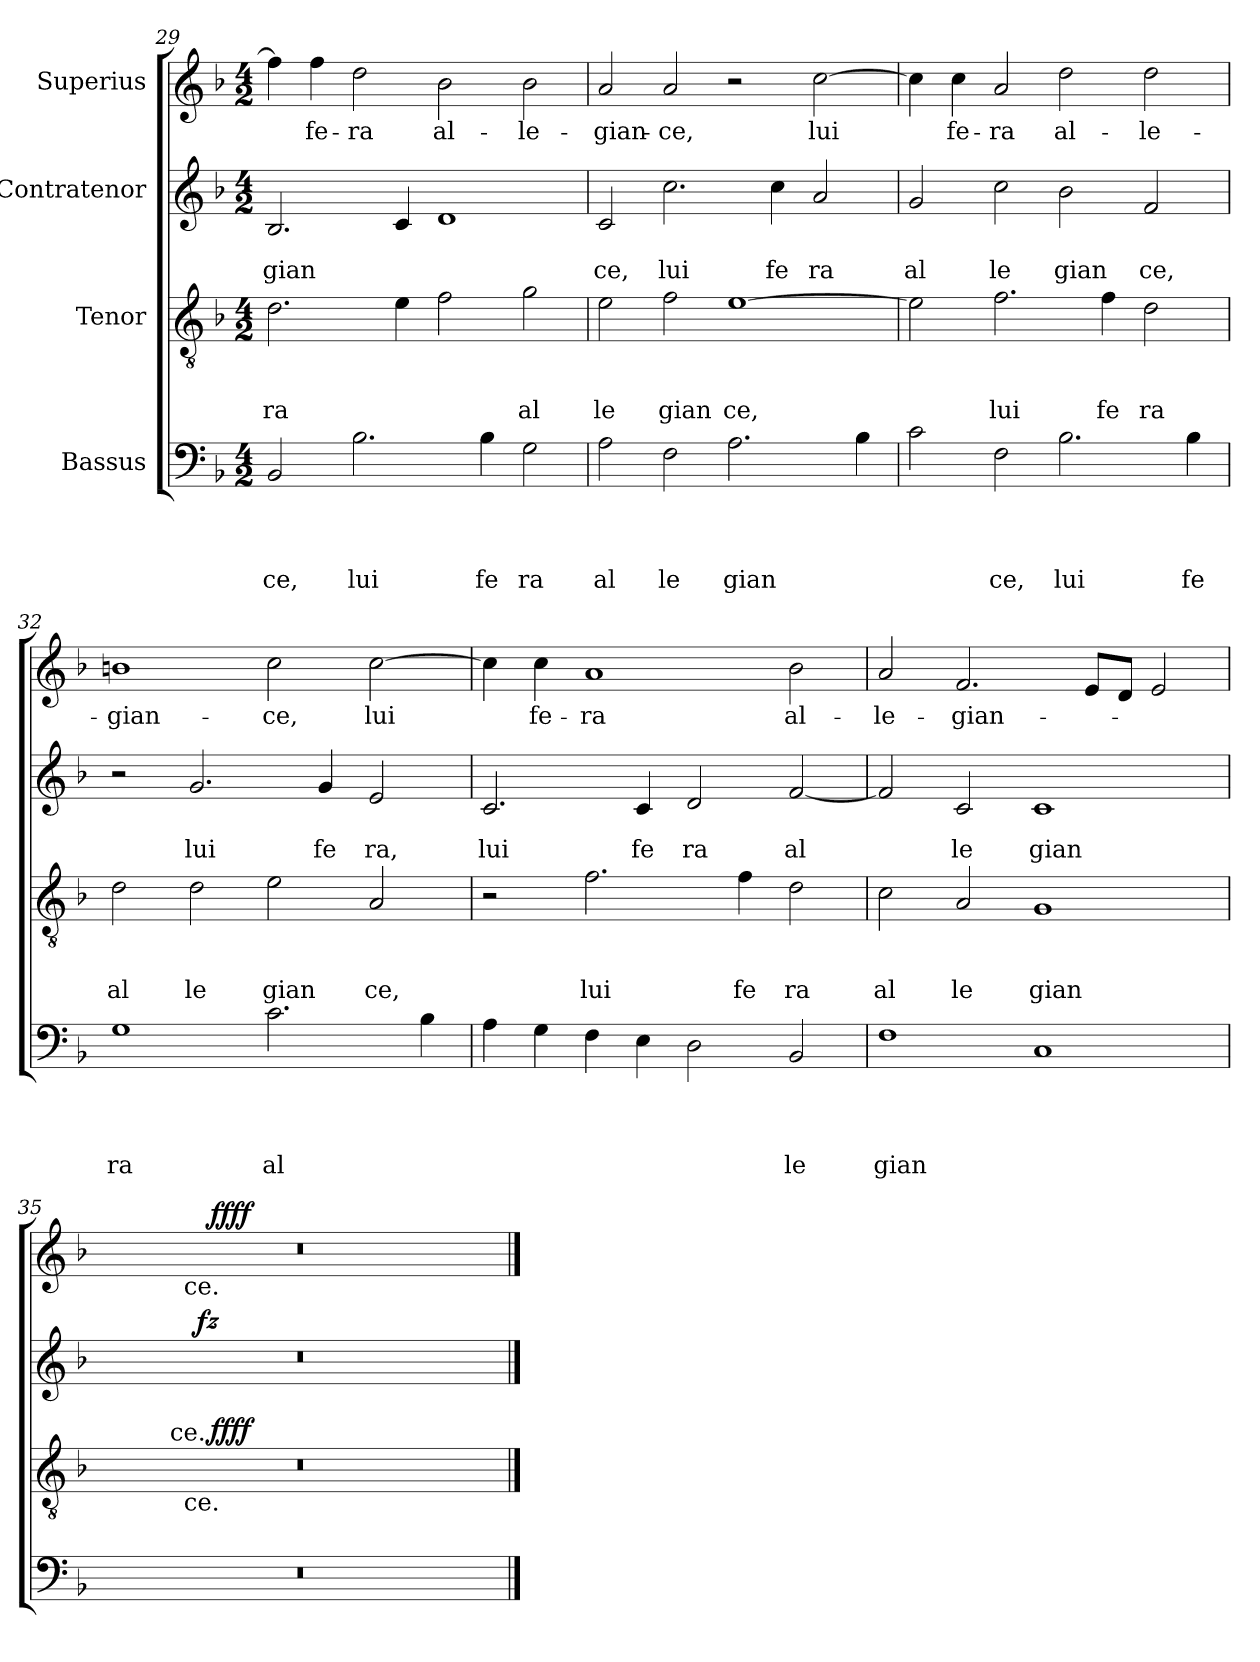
**kern	**text	**text	**text	**text	**kern	**text	**text	**text	**dynam	**kern	**text	**text	**dynam	**kern	**text	**dynam
*part4	*part4	*part4	*part4	*part4	*part3	*part3	*part3	*part3	*part3	*part2	*part2	*part2	*part2	*part1	*part1	*part1
*staff4	*staff4	*staff4	*staff4	*staff4	*staff3	*staff3	*staff3	*staff3	*staff3	*staff2	*staff2	*staff2	*staff2	*staff1	*staff1	*staff1
*I"Bassus	*	*	*	*	*I"Tenor	*	*	*	*	*I"Contratenor	*	*	*	*I"Superius	*	*
*clefF4	*	*	*	*	*clefGv2	*	*	*	*	*clefG2	*	*	*	*clefG2	*	*
*k[b-]	*	*	*	*	*k[b-]	*	*	*	*	*k[b-]	*	*	*	*k[b-]	*	*
*F:	*	*	*	*	*F:	*	*	*	*	*F:	*	*	*	*F:	*	*
*M4/2	*	*	*	*	*M4/2	*	*	*	*	*M4/2	*	*	*	*M4/2	*	*
=29	=29	=29	=29	=29	=29	=29	=29	=29	=29	=29	=29	=29	=29	=29	=29	=29
!	!	!	!	!LO:LY:b	!	!	!	!LO:LY:b	!	!	!	!LO:LY:b	!	!	!	!
2BB-/	.	.	.	ce,	2.d\	.	.	ra	.	2.B-/	.	gian	.	4ff\]	.	.
!	!	!	!	!	!	!	!	!	!	!	!	!	!	!	!LO:LY:b	!
.	.	.	.	.	.	.	.	.	.	.	.	.	.	4ff\	fe-	.
!	!	!	!	!LO:LY:b	!	!	!	!	!	!	!	!	!	!	!LO:LY:b	!
2.B-\	.	.	.	lui	.	.	.	.	.	.	.	.	.	2dd\	-ra	.
.	.	.	.	.	4e\	.	.	.	.	4c/	.	.	.	.	.	.
!	!	!	!	!	!	!	!	!	!	!	!	!	!	!	!LO:LY:b	!
.	.	.	.	.	2f\	.	.	.	.	1d	.	.	.	2b-\	al-	.
!	!	!	!	!LO:LY:b	!	!	!	!	!	!	!	!	!	!	!	!
4B-\	.	.	.	fe	.	.	.	.	.	.	.	.	.	.	.	.
!	!	!	!	!LO:LY:b	!	!	!	!LO:LY:b	!	!	!	!	!	!	!LO:LY:b	!
2G\	.	.	.	ra	2g\	.	.	al	.	.	.	.	.	2b-\	-le-	.
!!LO:LB:g=z
=30	=30	=30	=30	=30	=30	=30	=30	=30	=30	=30	=30	=30	=30	=30	=30	=30
!	!	!	!	!LO:LY:b	!	!	!	!LO:LY:b	!	!	!	!LO:LY:b	!	!	!LO:LY:b	!
2A\	.	.	.	al	2e\	.	.	le	.	2c/	.	ce,	.	2a/	-gian-	.
!	!	!	!	!LO:LY:b	!	!	!	!LO:LY:b	!	!	!	!LO:LY:b	!	!	!LO:LY:b	!
2F\	.	.	.	le	2f\	.	.	gian	.	2.cc\	.	lui	.	2a/	-ce,	.
!	!	!	!	!LO:LY:b	!	!	!	!LO:LY:b	!	!	!	!	!	!	!	!
2.A\	.	.	.	gian	[>1e	.	.	ce,	.	.	.	.	.	2r	.	.
!	!	!	!	!	!	!	!	!	!	!	!	!LO:LY:b	!	!	!	!
.	.	.	.	.	.	.	.	.	.	4cc\	.	fe	.	.	.	.
!	!	!	!	!	!	!	!	!	!	!	!	!LO:LY:b	!	!	!LO:LY:b	!
.	.	.	.	.	.	.	.	.	.	2a/	.	ra	.	[>2cc\	lui	.
4B-\	.	.	.	.	.	.	.	.	.	.	.	.	.	.	.	.
=31	=31	=31	=31	=31	=31	=31	=31	=31	=31	=31	=31	=31	=31	=31	=31	=31
!	!	!	!	!	!	!	!	!	!	!	!	!LO:LY:b	!	!	!	!
2c\	.	.	.	.	2e\]	.	.	.	.	2g/	.	al	.	4cc\]	.	.
!	!	!	!	!	!	!	!	!	!	!	!	!	!	!	!LO:LY:b	!
.	.	.	.	.	.	.	.	.	.	.	.	.	.	4cc\	fe-	.
!	!	!	!	!LO:LY:b	!	!	!	!LO:LY:b	!	!	!	!LO:LY:b	!	!	!LO:LY:b	!
2F\	.	.	.	ce,	2.f\	.	.	lui	.	2cc\	.	le	.	2a/	-ra	.
!	!	!	!	!LO:LY:b	!	!	!	!	!	!	!	!LO:LY:b	!	!	!LO:LY:b	!
2.B-\	.	.	.	lui	.	.	.	.	.	2b-\	.	gian	.	2dd\	al-	.
!	!	!	!	!	!	!	!	!LO:LY:b	!	!	!	!	!	!	!	!
.	.	.	.	.	4f\	.	.	fe	.	.	.	.	.	.	.	.
!	!	!	!	!	!	!	!	!LO:LY:b	!	!	!	!LO:LY:b	!	!	!LO:LY:b	!
.	.	.	.	.	2d\	.	.	ra	.	2f/	.	ce,	.	2dd\	-le-	.
!	!	!	!	!LO:LY:b	!	!	!	!	!	!	!	!	!	!	!	!
4B-\	.	.	.	fe	.	.	.	.	.	.	.	.	.	.	.	.
=32	=32	=32	=32	=32	=32	=32	=32	=32	=32	=32	=32	=32	=32	=32	=32	=32
!	!	!	!	!LO:LY:b	!	!	!	!LO:LY:b	!	!	!	!	!	!	!LO:LY:b	!
1G	.	.	.	ra	2d\	.	.	al	.	2r	.	.	.	1bn	-gian-	.
!	!	!	!	!	!	!	!	!LO:LY:b	!	!	!	!LO:LY:b	!	!	!	!
.	.	.	.	.	2d\	.	.	le	.	2.g/	.	lui	.	.	.	.
!	!	!	!	!LO:LY:b	!	!	!	!LO:LY:b	!	!	!	!	!	!	!LO:LY:b	!
2.c\	.	.	.	al	2e\	.	.	gian	.	.	.	.	.	2cc\	-ce,	.
!	!	!	!	!	!	!	!	!	!	!	!	!LO:LY:b	!	!	!	!
.	.	.	.	.	.	.	.	.	.	4g/	.	fe	.	.	.	.
!	!	!	!	!	!	!	!	!LO:LY:b	!	!	!	!LO:LY:b	!	!	!LO:LY:b	!
.	.	.	.	.	2A/	.	.	ce,	.	2e/	.	ra,	.	[>2cc\	lui	.
4B-\	.	.	.	.	.	.	.	.	.	.	.	.	.	.	.	.
=33	=33	=33	=33	=33	=33	=33	=33	=33	=33	=33	=33	=33	=33	=33	=33	=33
!	!	!	!	!	!	!	!	!	!	!	!	!LO:LY:b	!	!	!	!
4A\	.	.	.	.	2r	.	.	.	.	2.c/	.	lui	.	4cc\]	.	.
!	!	!	!	!	!	!	!	!	!	!	!	!	!	!	!LO:LY:b	!
4G\	.	.	.	.	.	.	.	.	.	.	.	.	.	4cc\	fe-	.
!	!	!	!	!	!	!	!	!LO:LY:b	!	!	!	!	!	!	!LO:LY:b	!
4F\	.	.	.	.	2.f\	.	.	lui	.	.	.	.	.	1a	-ra	.
!	!	!	!	!	!	!	!	!	!	!	!	!LO:LY:b	!	!	!	!
4E\	.	.	.	.	.	.	.	.	.	4c/	.	fe	.	.	.	.
!	!	!	!	!	!	!	!	!	!	!	!	!LO:LY:b	!	!	!	!
2D\	.	.	.	.	.	.	.	.	.	2d/	.	ra	.	.	.	.
!	!	!	!	!	!	!	!	!LO:LY:b	!	!	!	!	!	!	!	!
.	.	.	.	.	4f\	.	.	fe	.	.	.	.	.	.	.	.
!	!	!	!	!LO:LY:b	!	!	!	!LO:LY:b	!	!	!	!LO:LY:b	!	!	!LO:LY:b	!
2BB-/	.	.	.	le	2d\	.	.	ra	.	[<2f/	.	al	.	2b-\	al-	.
=34	=34	=34	=34	=34	=34	=34	=34	=34	=34	=34	=34	=34	=34	=34	=34	=34
!	!	!	!	!LO:LY:b	!	!	!	!LO:LY:b	!	!	!	!	!	!	!LO:LY:b	!
1F	.	.	.	gian	2c\	.	.	al	.	2f/]	.	.	.	2a/	-le-	.
!	!	!	!	!	!	!	!	!LO:LY:b	!	!	!	!LO:LY:b	!	!	!LO:LY:b	!
.	.	.	.	.	2A/	.	.	le	.	2c/	.	le	.	2.f/	-gian-	.
!	!	!	!	!	!	!	!	!LO:LY:b	!	!	!	!LO:LY:b	!	!	!	!
1C	.	.	.	.	1G	.	.	gian	.	1c	.	gian	.	.	.	.
.	.	.	.	.	.	.	.	.	.	.	.	.	.	8e/L	.	.
.	.	.	.	.	.	.	.	.	.	.	.	.	.	8d/J	.	.
.	.	.	.	.	.	.	.	.	.	.	.	.	.	2e/	.	.
=35	=35	=35	=35	=35	=35	=35	=35	=35	=35	=35	=35	=35	=35	=35	=35	=35
*	*	*	*	*	*^	*	*	*	*	*^	*	*	*	*^	*	*
*	*	*	*	*	*	*^	*	*	*	*	*	*	*	*	*	*	*^	*	*
*	*	*	*	*	*	*	*^	*	*	*	*	*	*	*	*	*	*	*	*	*	*
0r	.	.	.	.	0r	4ryy	4ryy	4ryy	.	.	.	.	0r	4.ryy	.	.	.	0r	4ryy	4ryy	.	.
.	.	.	.	.	.	8ryy	16ryy	16.ryy	.	.	.	.	.	.	.	.	.	.	8ryy	16.ryy	.	.
!	!	!	!	!	!	!	!LO:TX:a:t=ce.	!	!	!	!	!	!	!	!	!	!	!	!	!	!	!
.	.	.	.	.	.	.	1ryy	.	.	.	.	.	.	.	.	.	.	.	.	.	.	.
!	!	!	!	!	!	!	!	!	!	!	!	!	!	!	!	!	!	!	!	!LO:TX:b:t=ce.	!	!
!	!	!	!	!	!	!	!	!LO:TX:b:t=ce.	!	!	!	!	!	!	!	!	!	!	!	!	!	!
.	.	.	.	.	.	.	.	1ryy	.	.	.	.	.	.	.	.	.	.	.	1ryy	.	.
!	!	!	!	!	!	!	!	!	!	!	!	!	!	!	!	!	!LO:DY:b	!	!	!	!	!
.	.	.	.	.	.	32ryy	.	.	.	.	.	.	.	1ryy	.	.	fz	.	32ryy	.	.	.
!	!	!	!	!	!	!	!	!	!	!	!	!LO:DY:b	!	!	!	!	!	!	!	!	!	!LO:DY:b
.	.	.	.	.	.	1ryy	.	.	.	.	.	ffff	.	.	.	.	.	.	1ryy	.	.	ffff
.	.	.	.	.	.	.	2ryy	.	.	.	.	.	.	.	.	.	.	.	.	.	.	.
.	.	.	.	.	.	.	.	2ryy	.	.	.	.	.	.	.	.	.	.	.	2ryy	.	.
.	.	.	.	.	.	.	.	.	.	.	.	.	.	2ryy	.	.	.	.	.	.	.	.
.	.	.	.	.	.	2ryy	.	.	.	.	.	.	.	.	.	.	.	.	2ryy	.	.	.
.	.	.	.	.	.	.	8.ryy	.	.	.	.	.	.	.	.	.	.	.	.	.	.	.
.	.	.	.	.	.	.	.	8ryy	.	.	.	.	.	.	.	.	.	.	.	8ryy	.	.
.	.	.	.	.	.	.	.	.	.	.	.	.	.	8ryy	.	.	.	.	.	.	.	.
.	.	.	.	.	.	16.ryy	.	.	.	.	.	.	.	.	.	.	.	.	16.ryy	.	.	.
.	.	.	.	.	.	.	.	32ryy	.	.	.	.	.	.	.	.	.	.	.	32ryy	.	.
*	*	*	*	*	*v	*v	*v	*v	*	*	*	*	*	*	*	*	*	*v	*v	*v	*	*
*	*	*	*	*	*	*	*	*	*	*v	*v	*	*	*	*	*	*
==	==	==	==	==	==	==	==	==	==	==	==	==	==	==	==	==
*-	*-	*-	*-	*-	*-	*-	*-	*-	*-	*-	*-	*-	*-	*-	*-	*-
